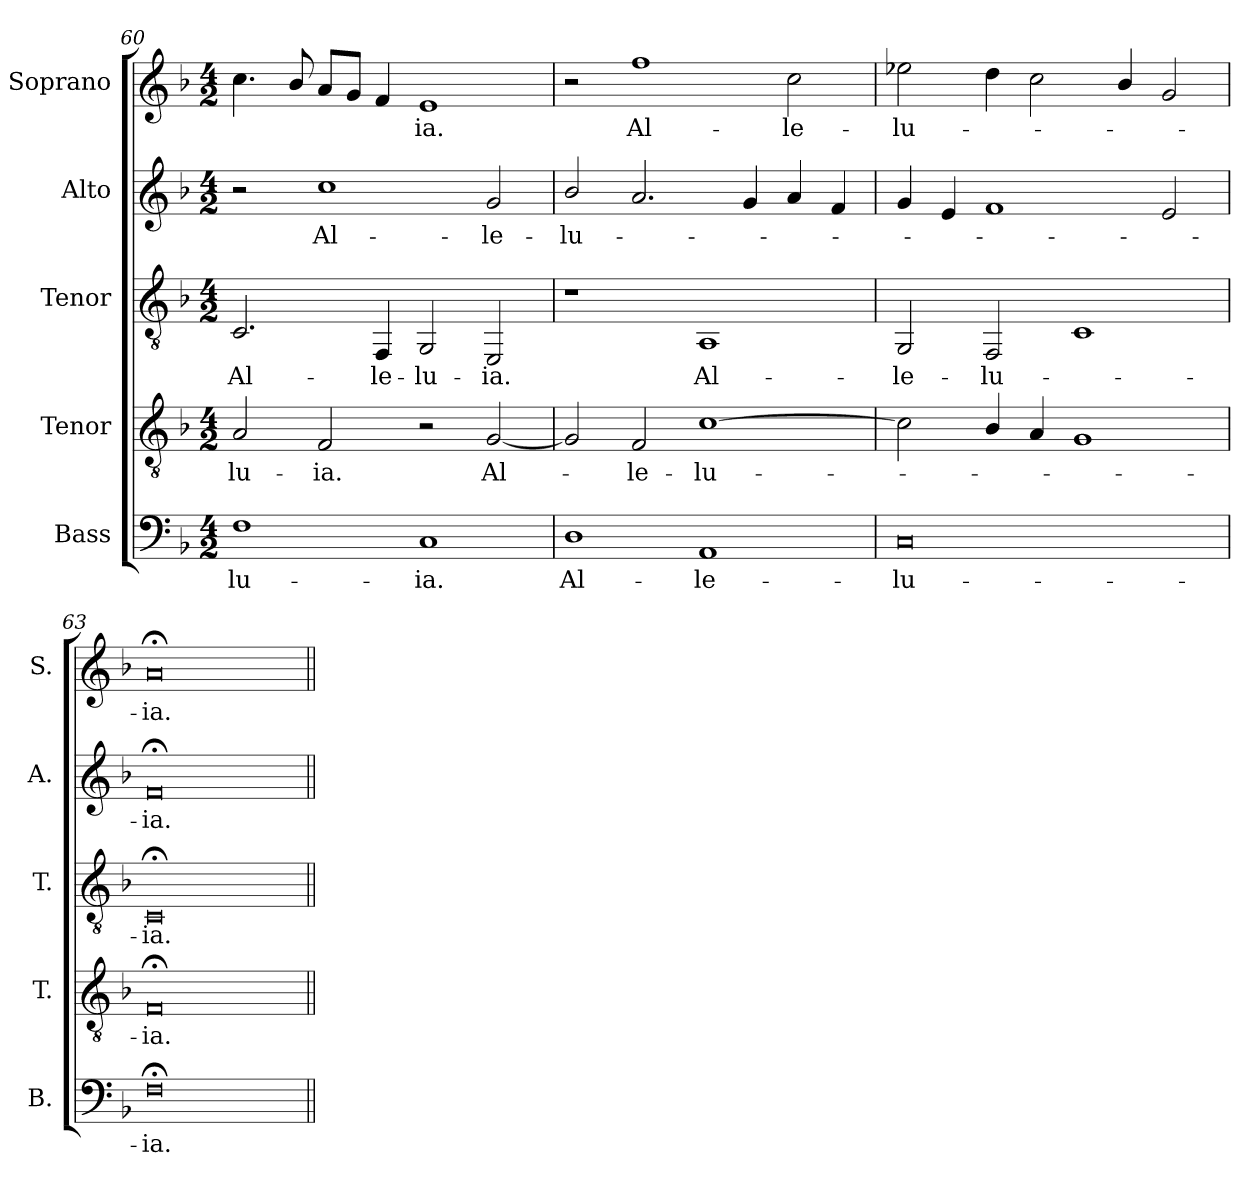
**kern	**text	**kern	**text	**kern	**text	**kern	**text	**kern	**text
*part5	*part5	*part4	*part4	*part3	*part3	*part2	*part2	*part1	*part1
*staff5	*staff5	*staff4	*staff4	*staff3	*staff3	*staff2	*staff2	*staff1	*staff1
*I"Bass	*	*I"Tenor	*	*I"Tenor	*	*I"Alto	*	*I"Soprano	*
*I'B.	*	*I'T.	*	*I'T.	*	*I'A.	*	*I'S.	*
*clefF4	*	*clefGv2	*	*clefGv2	*	*clefG2	*	*clefG2	*
*	*	*ITrd7c12	*	*	*	*	*	*	*
*k[b-]	*	*k[b-]	*	*k[b-]	*	*k[b-]	*	*k[b-]	*
*F:	*	*F:	*	*F:	*	*F:	*	*F:	*
*M4/2	*	*M4/2	*	*M4/2	*	*M4/2	*	*M4/2	*
=60	=60	=60	=60	=60	=60	=60	=60	=60	=60
!	!LO:LY:b:color=#000000	!	!	!	!	!	!	!	!
!	!	!	!LO:LY:b:color=#000000	!	!	!	!	!	!
!	!	!	!	!	!LO:LY:b:color=#000000	!	!	!	!
1Fi	-lu-	2AAi/	-lu-	2.Ci/	Al-	2r	.	4.cci\	.
.	.	.	.	.	.	.	.	8b-i/	.
!	!	!	!LO:LY:b:color=#000000	!	!	!	!	!	!
!	!	!	!	!	!	!	!LO:LY:b:color=#000000	!	!
.	.	2FFi/	-ia.	.	.	1cci	Al-	8ai/L	.
.	.	.	.	.	.	.	.	8gi/J	.
!	!	!	!	!	!LO:LY:b:color=#000000	!	!	!	!
.	.	.	.	4FFi/	-le-	.	.	4fi/	.
!	!LO:LY:b:color=#000000	!	!	!	!	!	!	!	!
!	!	!	!	!	!LO:LY:b:color=#000000	!	!	!	!
!	!	!	!	!	!	!	!	!	!LO:LY:b:color=#000000
1Ci	-ia.	2r	.	2GGi/	-lu-	.	.	1ei	-ia.
!	!	!	!LO:LY:b:color=#000000	!	!	!	!	!	!
!	!	!	!	!	!LO:LY:b:color=#000000	!	!	!	!
!	!	!	!	!	!	!	!LO:LY:b:color=#000000	!	!
.	.	[2GGi/	Al-	2EEi/	-ia.	2gi/	-le-	.	.
=61	=61	=61	=61	=61	=61	=61	=61	=61	=61
!	!LO:LY:b:color=#000000	!	!	!	!	!	!	!	!
!	!	!	!	!	!	!	!LO:LY:b:color=#000000	!	!
1Di	Al-	2GGi/]	.	1r	.	2b-i/	-lu-	2r	.
!	!	!	!LO:LY:b:color=#000000	!	!	!	!	!	!
!	!	!	!	!	!	!	!	!	!LO:LY:b:color=#000000
.	.	2FFi/	-le-	.	.	2.ai/	.	1ffi	Al-
!	!LO:LY:b:color=#000000	!	!	!	!	!	!	!	!
!	!	!	!LO:LY:b:color=#000000	!	!	!	!	!	!
!	!	!	!	!	!LO:LY:b:color=#000000	!	!	!	!
1AAi	-le-	[1Ci	-lu-	1AAi	Al-	.	.	.	.
.	.	.	.	.	.	4gi/	.	.	.
!	!	!	!	!	!	!	!	!	!LO:LY:b:color=#000000
.	.	.	.	.	.	4ai/	.	2cci\	-le-
.	.	.	.	.	.	4fi/	.	.	.
=62	=62	=62	=62	=62	=62	=62	=62	=62	=62
!	!LO:LY:b:color=#000000	!	!	!	!	!	!	!	!
!	!	!	!	!	!LO:LY:b:color=#000000	!	!	!	!
!	!	!	!	!	!	!	!	!	!LO:LY:b:color=#000000
0Ci	-lu-	2Ci\]	.	2GGi/	-le-	4gi/	.	2ee-Xi\	-lu-
.	.	.	.	.	.	4ei/	.	.	.
!	!	!	!	!	!LO:LY:b:color=#000000	!	!	!	!
.	.	4BB-i/	.	2FFi/	-lu-	1fi	.	4ddi\	.
.	.	4AAi/	.	.	.	.	.	2cci\	.
.	.	1GGi	.	1Ci	.	.	.	.	.
.	.	.	.	.	.	.	.	4b-i/	.
.	.	.	.	.	.	2ei/	.	2gi/	.
=63	=63	=63	=63	=63	=63	=63	=63	=63	=63
!	!LO:LY:b:color=#000000	!	!	!	!	!	!	!	!
!	!	!	!LO:LY:b:color=#000000	!	!	!	!	!	!
!	!	!	!	!	!LO:LY:b:color=#000000	!	!	!	!
!	!	!	!	!	!	!	!LO:LY:b:color=#000000	!	!
!	!	!	!	!	!	!	!	!	!LO:LY:b:color=#000000
0F;i	-ia.	0FF;i	-ia.	0C;i	-ia.	0f;i	-ia.	0a;i	-ia.
=||	=||	=||	=||	=||	=||	=||	=||	=||	=||
*-	*-	*-	*-	*-	*-	*-	*-	*-	*-
